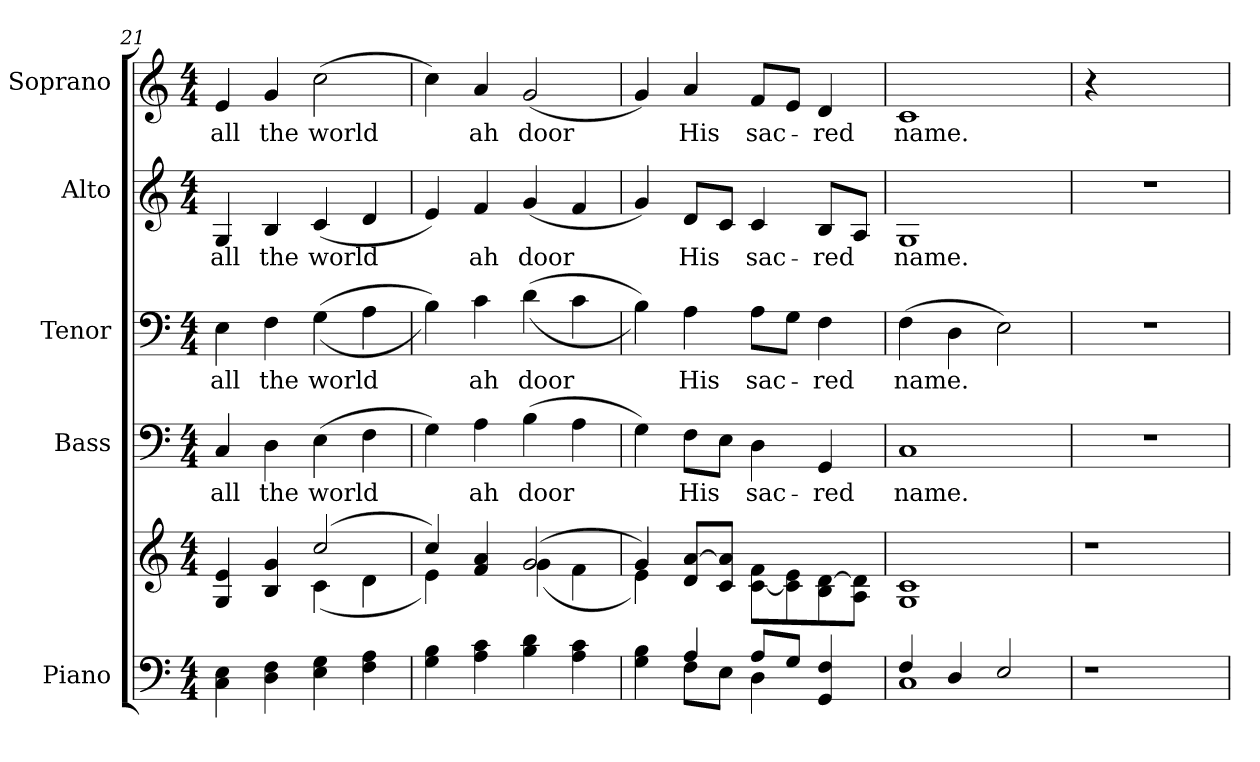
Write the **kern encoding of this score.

**kern	**kern	**kern	**text	**kern	**text	**kern	**text	**kern	**text
*part5	*part5	*part4	*part4	*part3	*part3	*part2	*part2	*part1	*part1
*staff6	*staff5	*staff4	*staff4	*staff3	*staff3	*staff2	*staff2	*staff1	*staff1
*I"Piano	*	*I"Bass	*	*I"Tenor	*	*I"Alto	*	*I"Soprano	*
*I'Pno.	*	*I'B.	*	*I'T.	*	*I'A.	*	*I'S.	*
*clefF4	*clefG2	*clefF4	*	*clefF4	*	*clefG2	*	*clefG2	*
*k[]	*k[]	*k[]	*	*k[]	*	*k[]	*	*k[]	*
*C:	*C:	*C:	*	*C:	*	*C:	*	*C:	*
*M4/4	*M4/4	*M4/4	*	*M4/4	*	*M4/4	*	*M4/4	*
=21	=21	=21	=21	=21	=21	=21	=21	=21	=21
*	*^	*	*	*	*	*	*	*	*
!	!	!	!	!LO:LY:b:color=#000000	!	!	!	!	!	!
!	!	!	!	!	!	!LO:LY:b:color=#000000	!	!	!	!
!	!	!	!	!	!	!	!	!LO:LY:b:color=#000000	!	!
!	!	!	!	!	!	!	!	!	!	!LO:LY:b:color=#000000
4Ci\ 4Ei	4Gi/ 4ei	2ryy	4Ci/	all	4Ei\	all	4Gi/	all	4ei/	all
!	!	!	!	!LO:LY:b:color=#000000	!	!	!	!	!	!
!	!	!	!	!	!	!LO:LY:b:color=#000000	!	!	!	!
!	!	!	!	!	!	!	!	!LO:LY:b:color=#000000	!	!
!	!	!	!	!	!	!	!	!	!	!LO:LY:b:color=#000000
4Di\ 4Fi	4Bi/ 4gi	.	4Di\	the	4Fi\	the	4Bi/	the	4gi/	the
!	!	!	!	!LO:LY:b:color=#000000	!	!	!	!	!	!
!	!	!	!	!	!	!LO:LY:b:color=#000000	!	!	!	!
!	!	!	!	!	!	!	!	!LO:LY:b:color=#000000	!	!
!	!	!	!	!	!	!	!	!	!	!LO:LY:b:color=#000000
4Ei\ 4Gi	(2cci/	(4ci\	(4Ei\	world	((4Gi\	world	(4ci/	world	(2cci\	world
4Fi\ 4Ai	.	4di\	4Fi\	.	4Ai\	.	4di/	.	.	.
!!LO:PB:g=z
=22	=22	=22	=22	=22	=22	=22	=22	=22	=22	=22
4Gi\ 4Bi	4cci/)	4ei\)	4Gi\)	.	4Bi\))	.	4ei/)	.	4cci\)	.
!	!	!	!	!LO:LY:b:color=#000000	!	!	!	!	!	!
!	!	!	!	!	!	!LO:LY:b:color=#000000	!	!	!	!
!	!	!	!	!	!	!	!	!LO:LY:b:color=#000000	!	!
!	!	!	!	!	!	!	!	!	!	!LO:LY:b:color=#000000
4Ai\ 4ci	4fi/ 4ai	4ryy	4Ai\	ah	4ci\	ah	4fi/	ah	4ai/	ah
!	!	!	!	!LO:LY:b:color=#000000	!	!	!	!	!	!
!	!	!	!	!	!	!LO:LY:b:color=#000000	!	!	!	!
!	!	!	!	!	!	!	!	!LO:LY:b:color=#000000	!	!
!	!	!	!	!	!	!	!	!	!	!LO:LY:b:color=#000000
4Bi\ 4di	(2gi/	(4gi\	(4Bi\	door	((4di\	door	(4gi/	door	(2gi/	door
4Ai\ 4ci	.	4fi\	4Ai\	.	4ci\	.	4fi/	.	.	.
=23	=23	=23	=23	=23	=23	=23	=23	=23	=23	=23
*^	*	*	*	*	*	*	*	*	*	*
4Gi\ 4Bi	4ryy	4gi/)	4ei\)	4Gi\)	.	4Bi\))	.	4gi/)	.	4gi/)	.
!	!	!	!	!	!LO:LY:b:color=#000000	!	!	!	!	!	!
!	!	!	!	!	!	!	!LO:LY:b:color=#000000	!	!	!	!
!	!	!	!	!	!	!	!	!	!LO:LY:b:color=#000000	!	!
!	!	!	!	!	!	!	!	!	!	!	!LO:LY:b:color=#000000
4Ai/	8Fi\L	8di/ [>8aiL	4ryy	8Fi\L	His	4Ai\	His	8di/L	His	4ai/	His
.	8Ei\J	8ci/ 8ai]J	.	8Ei\J	.	.	.	8ci/J	.	.	.
!	!	!	!	!	!LO:LY:b:color=#000000	!	!	!	!	!	!
!	!	!	!	!	!	!	!LO:LY:b:color=#000000	!	!	!	!
!	!	!	!	!	!	!	!	!	!LO:LY:b:color=#000000	!	!
!	!	!	!	!	!	!	!	!	!	!	!LO:LY:b:color=#000000
8Ai/L	4Di\	[<8ci\ 8fiL	2ryy	4Di\	sac-	8Ai\L	sac-	4ci/	sac-	8fi/L	sac-
8Gi/J	.	8ci\] 8ei	.	.	.	8Gi\J	.	.	.	8ei/J	.
!	!	!	!	!	!LO:LY:b:color=#000000	!	!	!	!	!	!
!	!	!	!	!	!	!	!LO:LY:b:color=#000000	!	!	!	!
!	!	!	!	!	!	!	!	!	!LO:LY:b:color=#000000	!	!
!	!	!	!	!	!	!	!	!	!	!	!LO:LY:b:color=#000000
4GGi/ 4Fi	4ryy	8Bi\ [>8di	.	4GGi/	-red	4Fi\	-red	8Bi/L	-red	4di/	-red
.	.	8Ai\ 8di]J	.	.	.	.	.	8Ai/J	.	.	.
*	*	*v	*v	*	*	*	*	*	*	*	*
=24	=24	=24	=24	=24	=24	=24	=24	=24	=24	=24
!	!	!	!	!LO:LY:b:color=#000000	!	!	!	!	!	!
!	!	!	!	!	!	!LO:LY:b:color=#000000	!	!	!	!
!	!	!	!	!	!	!	!	!LO:LY:b:color=#000000	!	!
!	!	!	!	!	!	!	!	!	!	!LO:LY:b:color=#000000
4Fi/	1Ci	1Gi 1ci	1Ci	name.	(4Fi\	name.	1Gi	name.	1ci	name.
4Di/	.	.	.	.	4Di\	.	.	.	.	.
2Ei/	.	.	.	.	2Ei\)	.	.	.	.	.
*v	*v	*	*	*	*	*	*	*	*	*
!!LO:PB:g=z
=25	=25	=25	=25	=25	=25	=25	=25	=25	=25
!LO:N:vis=1	!LO:N:vis=1	!LO:N:vis=1	!	!LO:N:vis=1	!	!LO:N:vis=1	!	!	!
4r	4r	1r	.	1r	.	1r	.	4r	.
2.ryy	2.ryy	.	.	.	.	.	.	2.ryy	.
=	=	=	=	=	=	=	=	=	=
*-	*-	*-	*-	*-	*-	*-	*-	*-	*-
